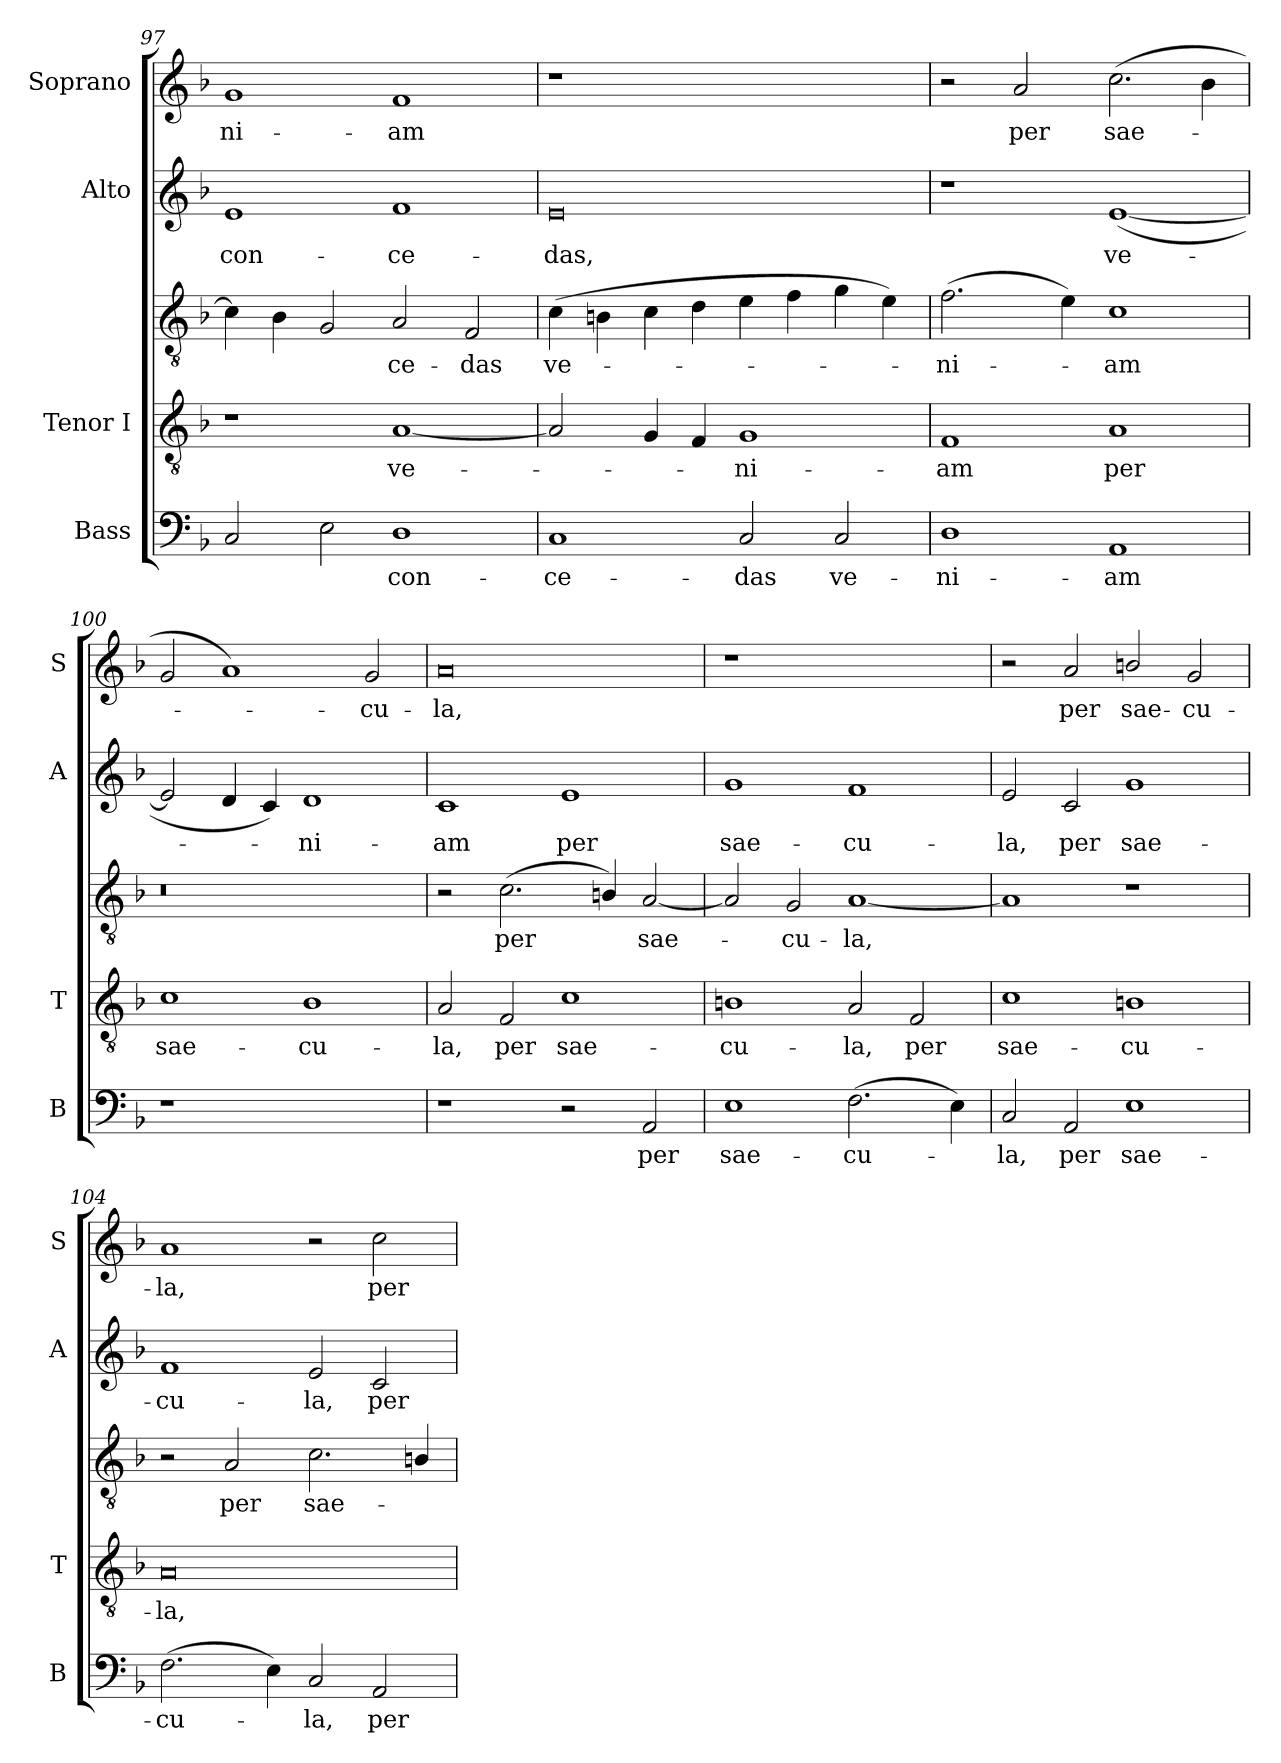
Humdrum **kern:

**kern	**text	**kern	**text	**kern	**text	**kern	**text	**kern	**text
*part4	*part4	*part3	*part3	*part3	*part3	*part2	*part2	*part1	*part1
*staff5	*staff5	*staff4	*staff4	*staff3	*staff3	*staff2	*staff2	*staff1	*staff1
*I"Bass	*	*I"Tenor I	*	*	*	*I"Alto	*	*I"Soprano	*
*I'B	*	*I'T	*	*	*	*I'A	*	*I'S	*
*clefF4	*	*clefGv2	*	*clefGv2	*	*clefG2	*	*clefG2	*
*k[b-]	*	*k[b-]	*	*k[b-]	*	*k[b-]	*	*k[b-]	*
*F:	*	*F:	*	*F:	*	*F:	*	*F:	*
=97	=97	=97	=97	=97	=97	=97	=97	=97	=97
!	!	!	!	!	!	!	!LO:LY:b	!	!LO:LY:b
2C/	.	1r	.	4c\]	.	1e	con-	1g	ni-
.	.	.	.	4B-\	.	.	.	.	.
2E\	.	.	.	2G/	.	.	.	.	.
!	!LO:LY:b	!	!LO:LY:b	!	!LO:LY:b	!	!LO:LY:b	!	!LO:LY:b
1D	con-	[1A	ve-	2A/	ce-	1f	-ce-	1f	-am
!	!	!	!	!	!LO:LY:b	!	!	!	!
.	.	.	.	2F/	-das	.	.	.	.
=98	=98	=98	=98	=98	=98	=98	=98	=98	=98
!	!LO:LY:b	!	!	!	!LO:LY:b	!	!LO:LY:b	!	!
1C	-ce-	2A/]	.	(>4c\	ve-	0e	-das,	1r	.
.	.	.	.	4Bn\	.	.	.	.	.
.	.	4G/	.	4c\	.	.	.	.	.
.	.	4F/	.	4d\	.	.	.	.	.
!	!LO:LY:b	!	!LO:LY:b	!	!	!	!	!	!
2C/	-das	1G	ni-	4e\	.	.	.	1ryy	.
.	.	.	.	4f\	.	.	.	.	.
!	!LO:LY:b	!	!	!	!	!	!	!	!
2C/	ve-	.	.	4g\	.	.	.	.	.
.	.	.	.	4e\)	.	.	.	.	.
!!LO:LB:g=z
=99	=99	=99	=99	=99	=99	=99	=99	=99	=99
!	!LO:LY:b	!	!LO:LY:b	!	!LO:LY:b	!	!	!	!
1D	-ni-	1F	am	(>2.f\	-ni-	1r	.	2r	.
!	!	!	!	!	!	!	!	!	!LO:LY:b
.	.	.	.	.	.	.	.	2a/	per
.	.	.	.	4e\)	.	.	.	.	.
!	!LO:LY:b	!	!LO:LY:b	!	!LO:LY:b	!	!LO:LY:b	!	!LO:LY:b
1AA	-am	1A	per	1c	am	(<[1e	ve-	(>2.cc\	sae-
.	.	.	.	.	.	.	.	4b-\	.
!!LO:PB:g=z
=100	=100	=100	=100	=100	=100	=100	=100	=100	=100
!	!	!	!LO:LY:b	!	!	!	!	!	!
1r	.	1c	sae-	0r	.	2e/]	.	2g/	.
.	.	.	.	.	.	4d/	.	1a)	.
.	.	.	.	.	.	4c/)	.	.	.
!	!	!	!LO:LY:b	!	!	!	!LO:LY:b	!	!
1ryy	.	1B-	-cu-	.	.	1d	ni-	.	.
!	!	!	!	!	!	!	!	!	!LO:LY:b
.	.	.	.	.	.	.	.	2g/	cu-
=101	=101	=101	=101	=101	=101	=101	=101	=101	=101
!	!	!	!LO:LY:b	!	!	!	!LO:LY:b	!	!LO:LY:b
1r	.	2A/	la,	2r	.	1c	-am	0a	-la,
!	!	!	!LO:LY:b	!	!LO:LY:b	!	!	!	!
.	.	2F/	per	(<2.c\	-per	.	.	.	.
!	!	!	!LO:LY:b	!	!	!	!LO:LY:b	!	!
2r	.	1c	sae-	.	.	1e	per	.	.
.	.	.	.	4Bn/)	.	.	.	.	.
!	!LO:LY:b	!	!	!	!LO:LY:b	!	!	!	!
2AA/	per	.	.	[2A/	sae-	.	.	.	.
=102	=102	=102	=102	=102	=102	=102	=102	=102	=102
!	!LO:LY:b	!	!LO:LY:b	!	!	!	!LO:LY:b	!	!
1E	sae-	1Bn	cu-	2A/]	.	1g	sae-	1r	.
!	!	!	!	!	!LO:LY:b	!	!	!	!
.	.	.	.	2G/	-cu-	.	.	.	.
!	!LO:LY:b	!	!LO:LY:b	!	!LO:LY:b	!	!LO:LY:b	!	!
(>2.F\	-cu-	2A/	-la,	[1A	-la,	1f	-cu-	1ryy	.
!	!	!	!LO:LY:b	!	!	!	!	!	!
.	.	2F/	per	.	.	.	.	.	.
4E\)	.	.	.	.	.	.	.	.	.
=103	=103	=103	=103	=103	=103	=103	=103	=103	=103
!	!LO:LY:b	!	!LO:LY:b	!	!	!	!LO:LY:b	!	!
2C/	la,	1c	sae-	1A]	.	2e/	-la,	2r	.
!	!LO:LY:b	!	!	!	!	!	!LO:LY:b	!	!LO:LY:b
2AA/	per	.	.	.	.	2c/	per	2a/	per
!	!LO:LY:b	!	!LO:LY:b	!	!	!	!LO:LY:b	!	!LO:LY:b
1E	sae-	1Bn	-cu-	1r	.	1g	sae-	2bn/	sae-
!	!	!	!	!	!	!	!	!	!LO:LY:b
.	.	.	.	.	.	.	.	2g/	-cu-
=104	=104	=104	=104	=104	=104	=104	=104	=104	=104
!	!LO:LY:b	!	!LO:LY:b	!	!	!	!LO:LY:b	!	!LO:LY:b
(>2.F\	-cu-	0A	la,	2r	.	1f	-cu-	1a	-la,
!	!	!	!	!	!LO:LY:b	!	!	!	!
.	.	.	.	2A/	-per	.	.	.	.
4E\)	.	.	.	.	.	.	.	.	.
!	!LO:LY:b	!	!	!	!LO:LY:b	!	!LO:LY:b	!	!
2C/	la,	.	.	2.c\	sae-	2e/	-la,	2r	.
!	!LO:LY:b	!	!	!	!	!	!LO:LY:b	!	!LO:LY:b
2AA/	per	.	.	.	.	2c/	per	2cc\	per
.	.	.	.	4Bn/	.	.	.	.	.
=	=	=	=	=	=	=	=	=	=
*-	*-	*-	*-	*-	*-	*-	*-	*-	*-
